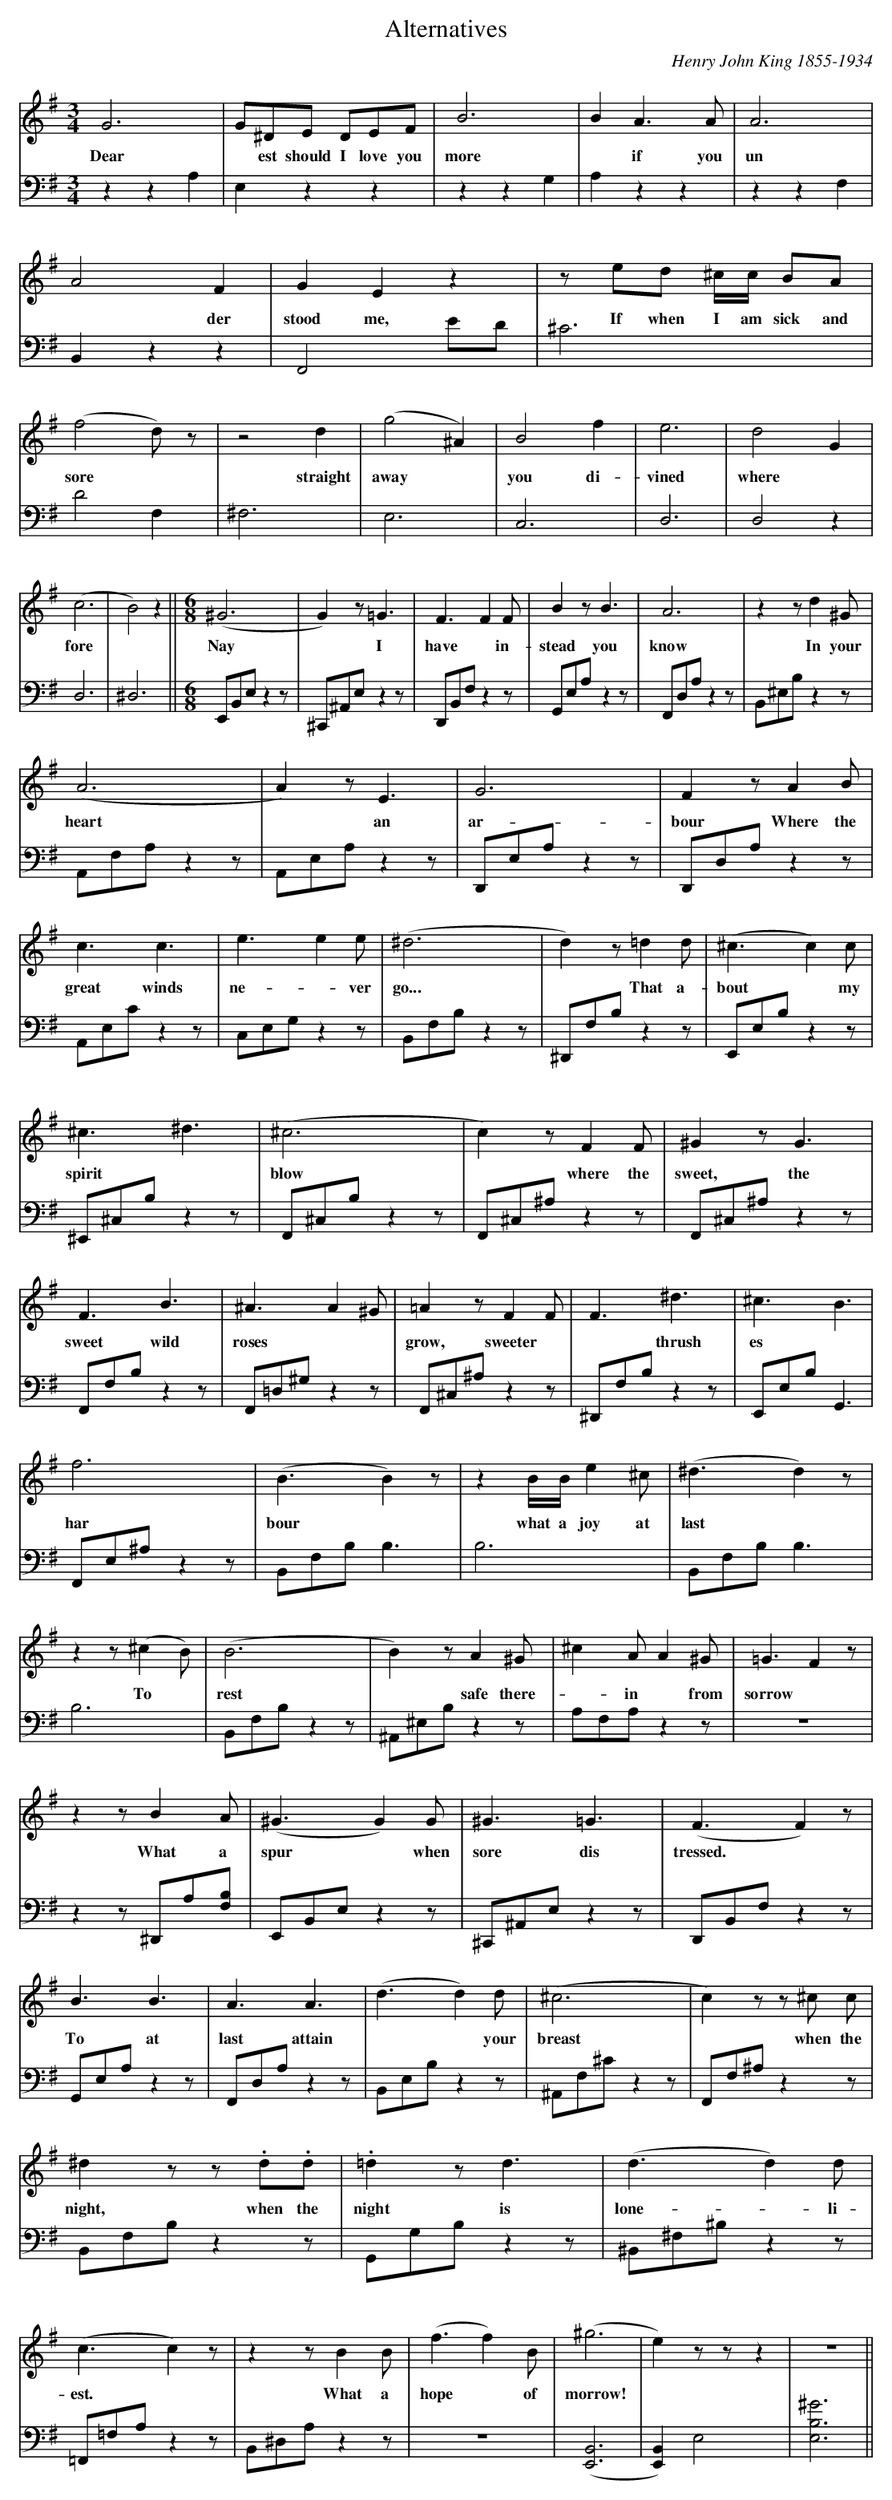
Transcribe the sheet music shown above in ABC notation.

X:1
T:Alternatives
C:Henry John King 1855-1934
L:1/4
M:3/4
V:1 clef=treble octave=0
K:G
[I: MIDI=program 50]G3 | G/^D/E/ D/E/F/ | B3 | BA3/2A/ | A3 |
w:Dear *est should I love you more* if you un
A2F |GEz | z/e/d/ ^c/4c/4 B/A/ | (f2d/)z/|z2d | (g2^A) | B2f | e3 | d2G |
w:*der stood me, If when I am sick and sore* straight away*you  di-vined where
(c3 | B2)z || [M:6/8](^G3| G)z/=G3/2|F3/2FF/ | Bz/B3/2 | A3 | zz/d^G/|
w:fore* Nay* I have * in-stead you know In your
(A3 | A)z/E3/2 | G3 | Fz/AB/ | c3/2c3/2 | e3/2ee/ | (^d3 | d)z/=dd/ | (^c3/2c)c/ |
w:heart*an ar- bour Where the great winds ne-*ver go...*That a-bout*my
^c3/2 ^d3/2 | (^c3 | c)z/FF/ | ^Gz/G3/2 | F3/2B3/2 | ^A3/2A^G/|=Az/FF/ | F3/2^d3/2 | ^c3/2B3/2 |
w:spirit* blow*where the sweet, the sweet wild roses** grow, sweeter **thrush es
f3 | (B3/2B)z/ | zB/4B/4e^c/|(^d3/2d)z/ | zz/(^cB/) | (B3 | B)z/A^G/ | ^cA/A^G/ | =G3/2Fz/ |
w:har bour* what a joy at last*To* rest *safe there-*in *from sorrow
zz/BA/ | ()^G3/2G)G/ | ^G3/2=G3/2 | (F3/2F)z/ | B3/2B3/2 | A3/2A3/2 | (d3/2d)d/ | (^c3 | c)z/z/^c/ c/ |
w:What a spur *when sore dis tressed. *To at last attain **your breast *when the
 ^dz/z/.d/.d/ | .=dz/d3/2|(d3/2d)d/ | (c3/2c)z/ | zz/BB/ | (f3/2f)B/ | (^g3 | e)z/z/z |Z ||
w:night, when the night is lone- *li- est. *What a hope *of morrow!
V:2 clef=bass octave=-1
[I: MIDI=program 49]!fF!zzA | Ezz | zzG | Azz | zzF |
B,zz | F,2e/d/ | ^c3 | d2F | ^F3 | E3 | C3 | D3 | D2z |
D3 | ^D3 ||[M:6/8]E,/B,/E/zz/ | ^C,/^A,/E/zz/ | D,/B,/F/zz/ | G,/E/A/zz/ | F,/D/A/zz/ | B,/^E/B/zz/ |
A,/F/A/zz/ | A,/E/A/zz/ | D,/E/A/zz/ | D,/D/A/zz/ | A,/E/c/zz/ | C/E/G/zz/ | B,/F/B/zz/ | ^D,/F/B/zz/ | E,/E/B/zz/ |
^E,/^C/B/zz/ | F,/^C/B/zz/ | F,/^C/^A/zz/ | F,/^C/^A/zz/ | F,/F/B/zz/ | F,/=D/^G/zz/ | F,/^C/^A/zz/ | ^D,/F/B/zz/ | E,/E/B/G,3/2 |
F,/E/^A/zz/ | B,/F/B/B3/2 | B3 | B,/F/B/B3/2 | B3 | B,/F/B/zz/ | ^A,/^E/B/zz/ | A/F/A/zz/ | Z |
zz/^D,/A/[F/B/] | E,/B,/E/zz/ | ^C,/^A,/E/zz/ | D,/B,/F/zz/ |
G,/E/A/zz/ | F,/D/A/zz/ | B,/E/B/zz/ | ^A,/F/^c/zz/ | F,/F/^A/zz/ |
B,/F/B/zz/ | G,/G/B/zz/ | ^B,/^F/^B/zz/ | =F,/=F/A/zz/ | B,/^D/A/zz/ | Z | ([E,B,]3 | [E,B,])E2 | [EB^g]3||
